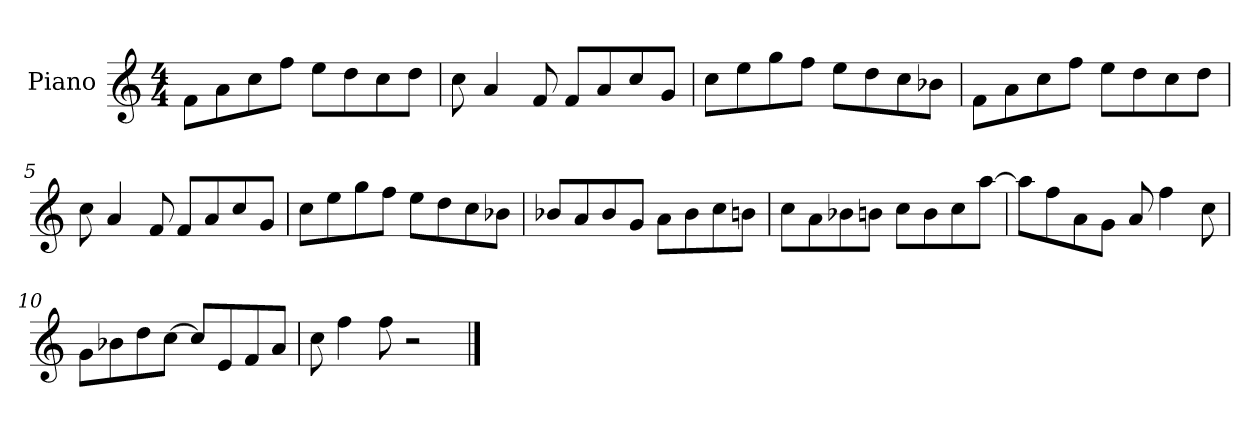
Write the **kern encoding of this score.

**kern
*part1
*staff1
*I"Piano
*I'P-no
*clefG2
*k[]
*M4/4
*MM90
=1
8f\L
8a\
8cc\
8ff\J
8ee\L
8dd\
8cc\
8dd\J
=2
8cc\
4a/
8f/
8f/L
8a/
8cc/
8g/J
=3
8cc\L
8ee\
8gg\
8ff\J
8ee\L
8dd\
8cc\
8b-X\J
=4
8f\L
8a\
8cc\
8ff\J
8ee\L
8dd\
8cc\
8dd\J
=5
8cc\
4a/
8f/
8f/L
8a/
8cc/
8g/J
!!LO:LB:g=z
=6
8cc\L
8ee\
8gg\
8ff\J
8ee\L
8dd\
8cc\
8b-X\J
=7
8b-X/L
8a/
8b-/
8g/J
8a\L
8b-\
8cc\
8bn\J
=8
8cc\L
8a\
8b-X\
8bn\J
8cc\L
8b\
8cc\
[8aa\J
=9
8aa\L]
8ff\
8a\
8g\J
8a/
4ff\
8cc\
=10
8g\L
8b-X\
8dd\
[8cc\J
8cc/L]
8e/
8f/
8a/J
!!LO:LB:g=z
=11
8cc\
4ff\
8ff\
2r
==
*-
